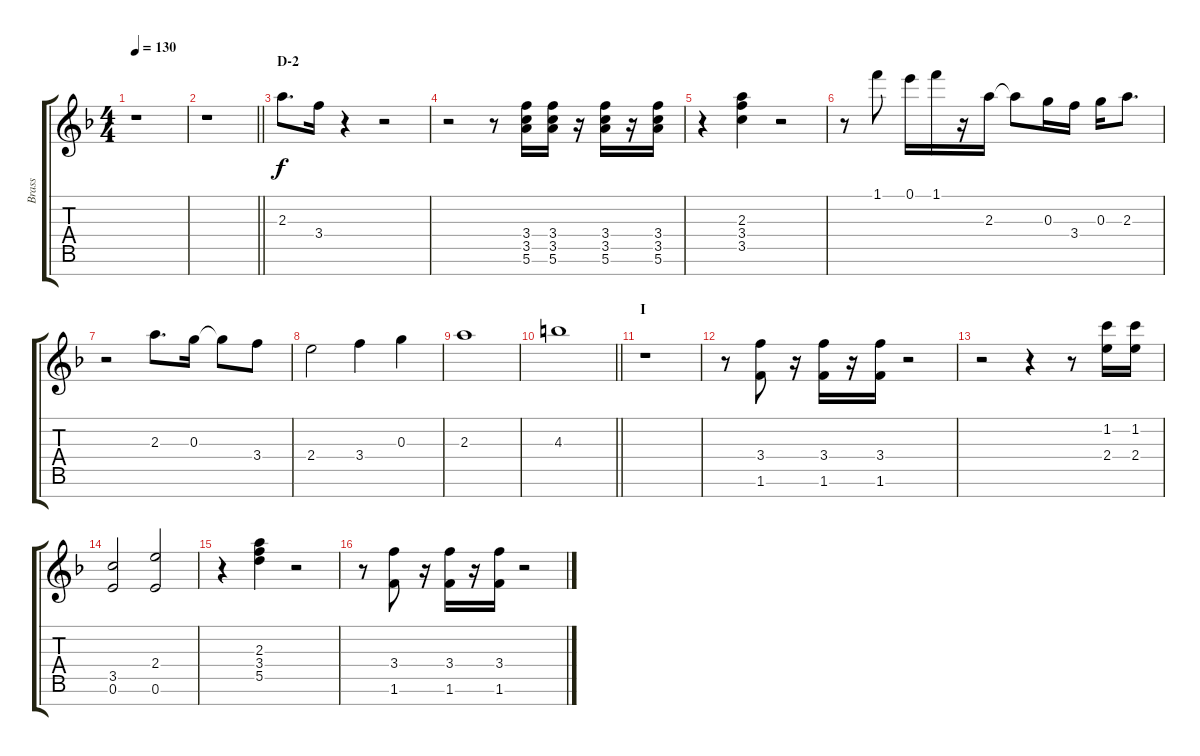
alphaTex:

\track ("Brass" "Brass") {instrument brasssection}
\staff {score tabs}
\tuning (E6 B5 G5 D5 A4 E4 B3) {hide}
\ts (4 4)
\tempo 130
\clef g2
\ks f
r.1{dy f} |
\barLineRight lightlight
r.1 |
\section ("" "D-2")
2.3.8{d} 3.4.16 r.4 r.2 |
r.2 r.8 (3.4 3.5 5.6).16 (3.4 3.5 5.6).16 r.16 (3.4 3.5 5.6).16 r.16 (3.4 3.5 5.6).16 |
r.4 (2.3 3.4 3.5).4 r.2 |
r.8 1.1.8 0.1.16 1.1.16 r.16 2.3.16 2.3{t}.8 0.3.16 3.4.16 0.3.16 2.3.8{d} |
r.2 2.3.8{d} 0.3.16 0.3{t}.8 3.4.8 |
2.4.2 3.4.4 0.3.4 |
2.3.1 |
\barLineRight lightlight
4.3.1 |
\section ("" "I")
r.1 |
r.8 (3.4 1.6).8 r.16 (3.4 1.6).16 r.16 (3.4 1.6).16 r.2 |
r.2 r.4 r.8 (1.2 2.4).16 (1.2 2.4).16 |
(3.5 0.6).2 (2.4 0.6).2 |
r.4 (2.3 3.4 5.5).4 r.2 |
r.8 (3.4 1.6).8 r.16 (3.4 1.6).16 r.16 (3.4 1.6).16 r.2
